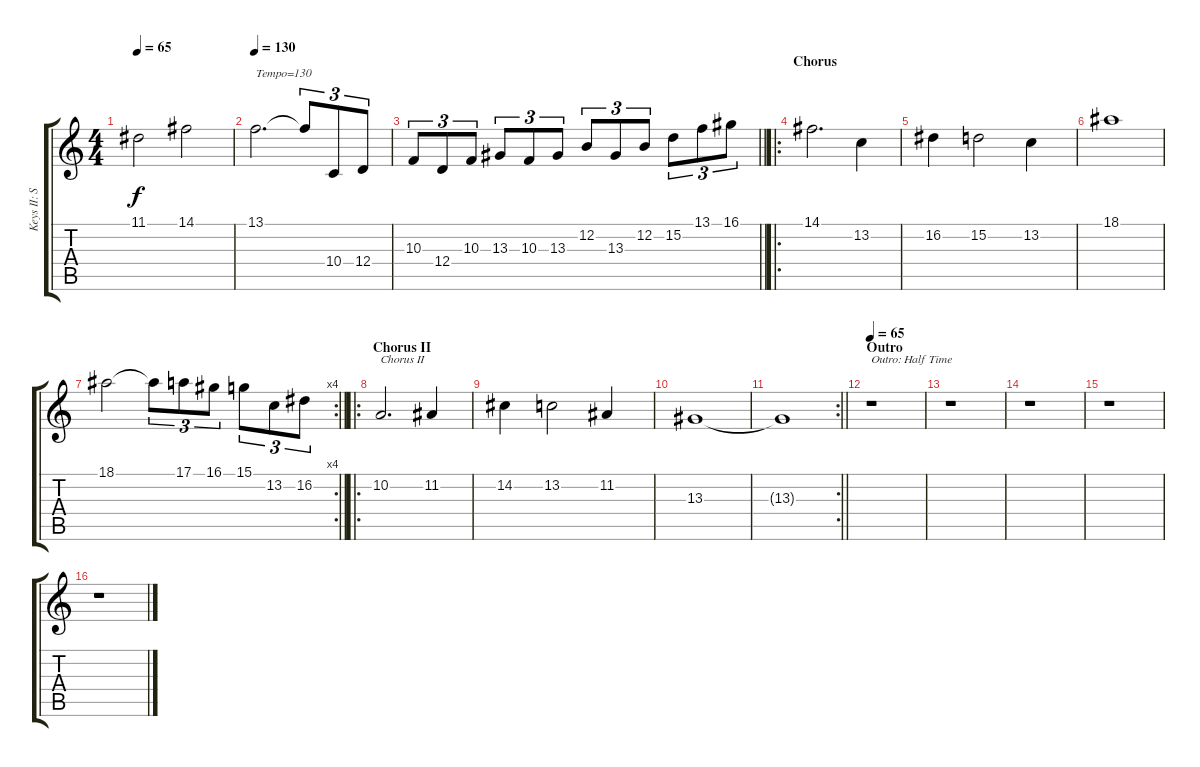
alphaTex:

\track ("Keys II: Strings [Ihsahn]" "Keys II: S") {instrument stringensemble1}
\staff {score tabs}
\tuning (E4 B3 G3 D3 A2 E2) {hide}
\ts (4 4)
\tempo 65
\clef g2
\ks c
11.1.2{dy f} 14.1.2 |
\tempo 130
13.1.2{d txt "Tempo=130"} 13.1{t}.8{tu (3 2)} 10.4.8{tu (3 2)} 12.4.8{tu (3 2)} |
\barLineRight lightlight
10.3.8{tu (3 2)} 12.4.8{tu (3 2)} 10.3.8{tu (3 2)} 13.3.8{tu (3 2)} 10.3.8{tu (3 2)} 13.3.8{tu (3 2)} 12.2.8{tu (3 2)} 13.3.8{tu (3 2)} 12.2.8{tu (3 2)} 15.2.8{tu (3 2)} 13.1.8{tu (3 2)} 16.1.8{tu (3 2)} |
\ro
\section ("" "Chorus")
14.1.2{d instrument stringensemble1} 13.2.4 |
16.2.4 15.2.2 13.2.4 |
18.1.1 |
\rc 4
\barLineRight lightlight
18.1.2 18.1{t}.8{tu (3 2)} 17.1.8{tu (3 2)} 16.1.8{tu (3 2)} 15.1.8{tu (3 2)} 13.2.8{tu (3 2)} 16.2.8{tu (3 2)} |
\ro
\section ("" "Chorus II")
10.2.2{d txt "Chorus II"} 11.2.4 |
14.2.4 13.2.2 11.2.4 |
13.3.1 |
\rc 2
\barLineRight lightlight
13.3{t}.1 |
\section ("" "Outro")
\tempo 65
r.1{txt "Outro: Half Time"} |
r.1 |
r.1 |
r.1 |
r.1
